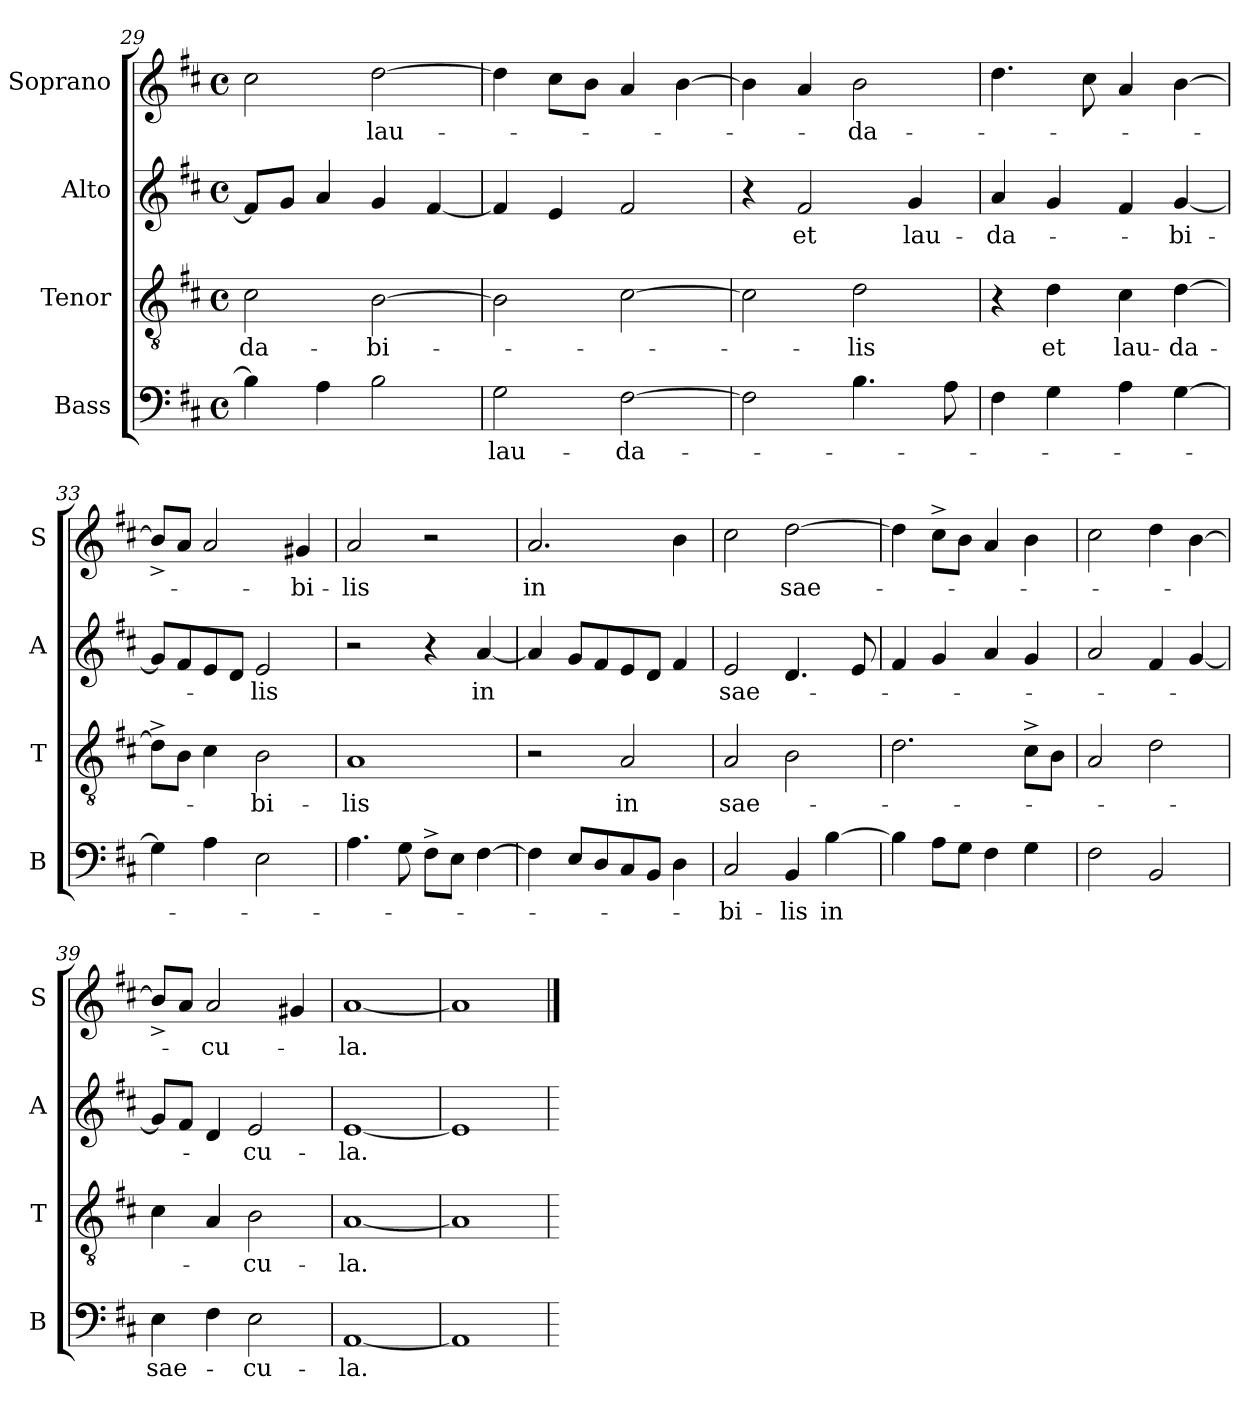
**kern	**text	**kern	**text	**kern	**text	**kern	**text
*part4	*part4	*part3	*part3	*part2	*part2	*part1	*part1
*staff4	*staff4	*staff3	*staff3	*staff2	*staff2	*staff1	*staff1
*I"Bass	*	*I"Tenor	*	*I"Alto	*	*I"Soprano	*
*I'B	*	*I'T	*	*I'A	*	*I'S	*
*clefF4	*	*clefGv2	*	*clefG2	*	*clefG2	*
*k[f#c#]	*	*k[f#c#]	*	*k[f#c#]	*	*k[f#c#]	*
*D:	*	*D:	*	*D:	*	*D:	*
*M4/4	*	*M4/4	*	*M4/4	*	*M4/4	*
*met(c)	*	*met(c)	*	*met(c)	*	*met(c)	*
=29	=29	=29	=29	=29	=29	=29	=29
!	!	!	!LO:LY:b:cj	!	!	!	!
4B\]	.	2c#\	-da-	8f#/L]	.	2cc#\	.
.	.	.	.	8g/J	.	.	.
4A\	.	.	.	4a/	.	.	.
!	!	!	!LO:LY:b:cj	!	!	!	!LO:LY:b:cj
2B\	.	[>2B\	-bi-	4g/	.	[>2dd\	lau-
.	.	.	.	[<4f#/	.	.	.
=30	=30	=30	=30	=30	=30	=30	=30
!	!LO:LY:b:cj	!	!	!	!	!	!
2G\	lau-	2B\]	.	4f#/]	.	4dd\]	.
.	.	.	.	4e/	.	8cc#\L	.
.	.	.	.	.	.	8b\J	.
!	!LO:LY:b:cj	!	!	!	!	!	!
[<2F#\	-da-	[<2c#\	.	2f#/	.	4a/	.
.	.	.	.	.	.	[<4b\	.
!!LO:LB:g=z
=31	=31	=31	=31	=31	=31	=31	=31
2F#\]	.	2c#\]	.	4r	.	4b\]	.
!	!	!	!	!	!LO:LY:b:cj	!	!
.	.	.	.	2f#/	et	4a/	.
!	!	!	!LO:LY:b:cj	!	!	!	!LO:LY:b:cj
4.B\	.	2d\	-lis	.	.	2b\	-da-
!	!	!	!	!	!LO:LY:b:cj	!	!
.	.	.	.	4g/	lau-	.	.
8A\	.	.	.	.	.	.	.
=32	=32	=32	=32	=32	=32	=32	=32
!	!	!	!	!	!LO:LY:b:cj	!	!
4F#\	.	4r	.	4a/	-da-	4.dd\	.
!	!	!	!LO:LY:b:cj	!	!	!	!
4G\	.	4d\	et	4g/	.	.	.
.	.	.	.	.	.	8cc#\	.
!	!	!	!LO:LY:b:cj	!	!	!	!
4A\	.	4c#\	lau-	4f#/	.	4a/	.
!	!	!	!LO:LY:b:cj	!	!LO:LY:b:cj	!	!
[>4G\	.	[>4d\	-da-	[<4g/	-bi-	[>4b\	.
=33	=33	=33	=33	=33	=33	=33	=33
4G\]	.	8d^<\L]	.	8g/L]	.	8b^>/L]	.
.	.	8B\J	.	8f#/	.	8a/J	.
4A\	.	4c#\	.	8e/	.	2a/	.
.	.	.	.	8d/J	.	.	.
!	!	!	!LO:LY:b:cj	!	!LO:LY:b:cj	!	!
2E\	.	2B\	-bi-	2e/	-lis	.	.
!	!	!	!	!	!	!	!LO:LY:b:cj
.	.	.	.	.	.	4g#/	-bi-
=34	=34	=34	=34	=34	=34	=34	=34
!	!	!	!LO:LY:b:cj	!	!	!	!LO:LY:b:cj
4.A\	.	1A	-lis	2r	.	2a/	-lis
8G\	.	.	.	.	.	.	.
8F#^<\L	.	.	.	4r	.	2r	.
8E\J	.	.	.	.	.	.	.
!	!	!	!	!	!LO:LY:b:cj	!	!
[>4F#\	.	.	.	[<4a/	in	.	.
=35	=35	=35	=35	=35	=35	=35	=35
!	!	!	!	!	!	!	!LO:LY:b:cj
4F#\]	.	2r	.	4a/]	.	2.a/	in
8E/L	.	.	.	8g/L	.	.	.
8D/	.	.	.	8f#/	.	.	.
!	!	!	!LO:LY:b:cj	!	!	!	!
8C#/	.	2A/	in	8e/	.	.	.
8BB/J	.	.	.	8d/J	.	.	.
4D\	.	.	.	4f#/	.	4b\	.
!!LO:LB:g=z
=36	=36	=36	=36	=36	=36	=36	=36
!	!LO:LY:b:cj	!	!LO:LY:b:cj	!	!LO:LY:b:cj	!	!
2C#/	-bi-	2A/	sae-	2e/	sae-	2cc#\	.
!	!LO:LY:b:cj	!	!	!	!	!	!LO:LY:b:cj
4BB/	-lis	2B\	.	4.d/	.	[>2dd\	sae-
!	!LO:LY:b:cj	!	!	!	!	!	!
[>4B\	in	.	.	.	.	.	.
.	.	.	.	8e/	.	.	.
=37	=37	=37	=37	=37	=37	=37	=37
4B\]	.	2.d\	.	4f#/	.	4dd\]	.
8A\L	.	.	.	4g/	.	8cc#^<\L	.
8G\J	.	.	.	.	.	8b\J	.
4F#\	.	.	.	4a/	.	4a/	.
4G\	.	8c#^<\L	.	4g/	.	4b\	.
.	.	8B\J	.	.	.	.	.
=38	=38	=38	=38	=38	=38	=38	=38
2F#\	.	2A/	.	2a/	.	2cc#\	.
2BB/	.	2d\	.	4f#/	.	4dd\	.
.	.	.	.	[<4g/	.	[>4b\	.
=39	=39	=39	=39	=39	=39	=39	=39
!	!LO:LY:b:cj	!	!	!	!	!	!
4E\	sae-	4c#\	.	8g/L]	.	8b^>/L]	.
.	.	.	.	8f#/J	.	8a/J	.
!	!	!	!	!	!	!	!LO:LY:b:cj
4F#\	.	4A/	.	4d/	.	2a/	-cu-
!	!LO:LY:b:cj	!	!LO:LY:b:cj	!	!LO:LY:b:cj	!	!
2E\	-cu-	2B\	-cu-	2e/	-cu-	.	.
.	.	.	.	.	.	4g#/	.
=40	=40	=40	=40	=40	=40	=40	=40
!	!LO:LY:b:cj	!	!LO:LY:b:cj	!	!LO:LY:b:cj	!	!LO:LY:b:cj
[<1AA	-la.	[<1A	-la.	[<1e	-la.	[<1a	-la.
=41	=41	=41	=41	=41	=41	=41	=41
1AA]	.	1A]	.	1e]	.	1a]	.
=	==	=	==	=	==	==	==
*-	*-	*-	*-	*-	*-	*-	*-
